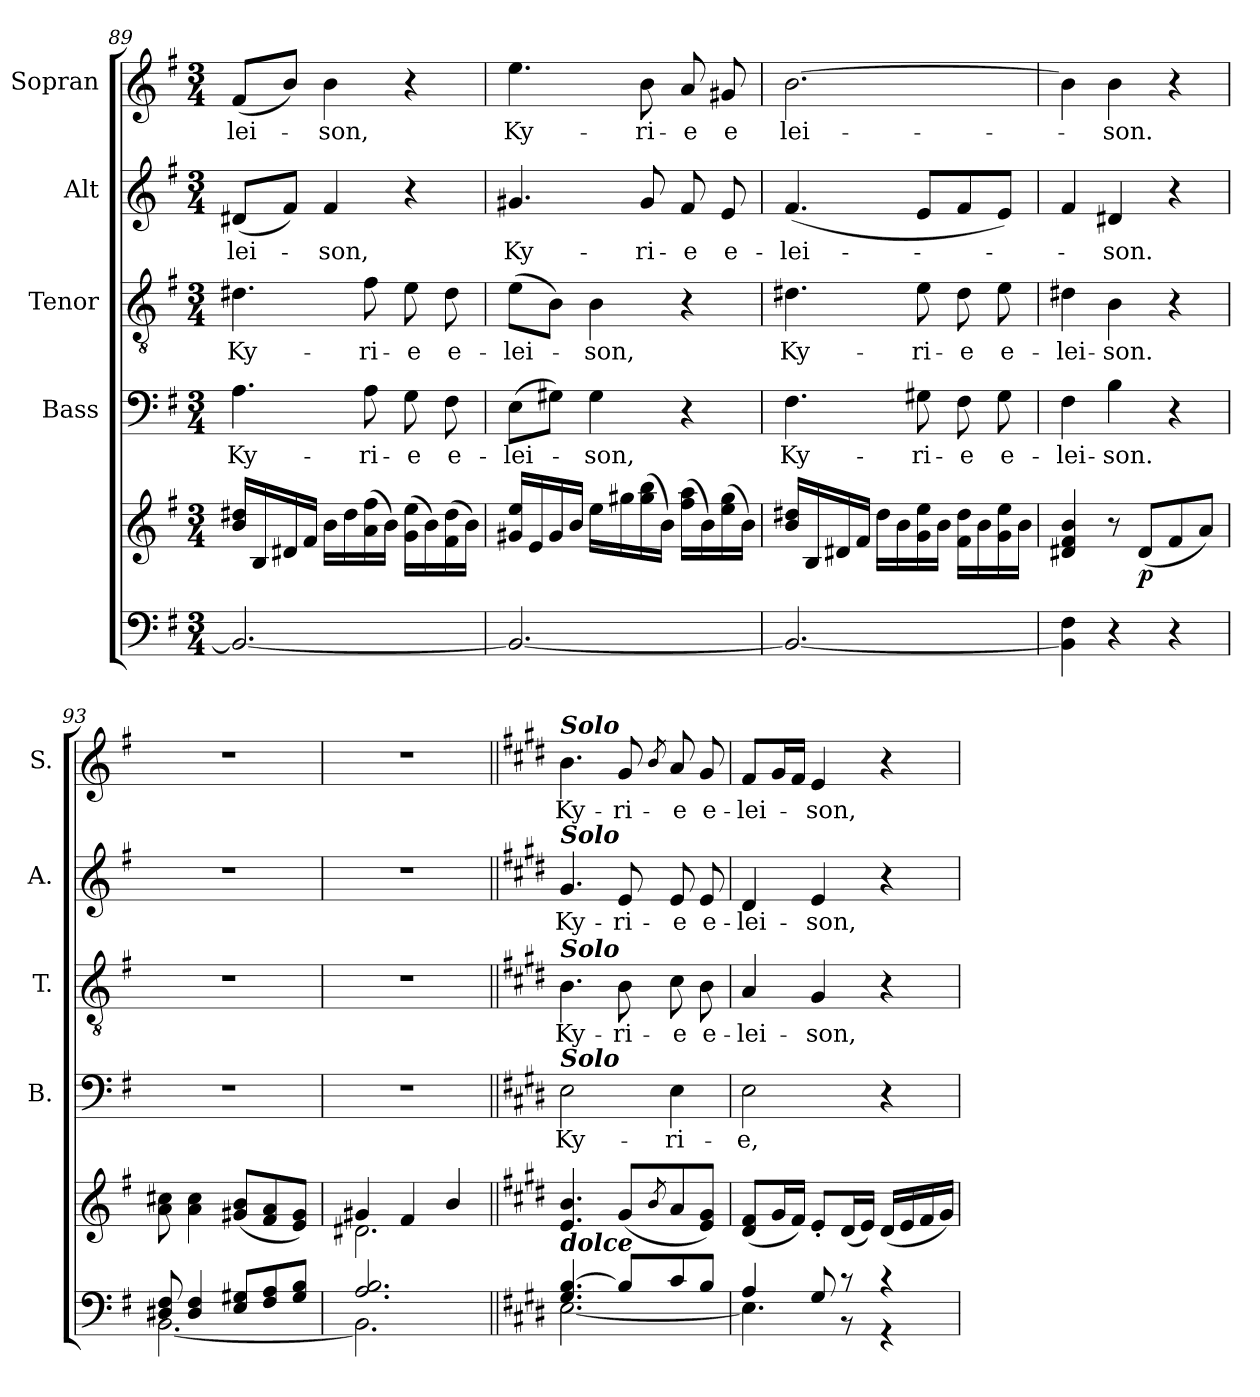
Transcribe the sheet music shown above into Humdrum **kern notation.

**kern	**kern	**dynam	**kern	**text	**kern	**text	**kern	**text	**kern	**text
*part5	*part5	*part5	*part4	*part4	*part3	*part3	*part2	*part2	*part1	*part1
*staff6	*staff5	*staff5/6	*staff4	*staff4	*staff3	*staff3	*staff2	*staff2	*staff1	*staff1
*	*	*	*I"Bass	*	*I"Tenor	*	*I"Alt	*	*I"Sopran	*
*	*	*	*I'B.	*	*I'T.	*	*I'A.	*	*I'S.	*
!!LO:PB:g=z
*clefF4	*clefG2	*	*clefF4	*	*clefGv2	*	*clefG2	*	*clefG2	*
*k[f#]	*k[f#]	*	*k[f#]	*	*k[f#]	*	*k[f#]	*	*k[f#]	*
*G:	*G:	*	*G:	*	*G:	*	*G:	*	*G:	*
*M3/4	*M3/4	*	*M3/4	*	*M3/4	*	*M3/4	*	*M3/4	*
=89	=89	=89	=89	=89	=89	=89	=89	=89	=89	=89
!	!	!	!	!LO:LY:b	!	!LO:LY:b	!	!LO:LY:b	!	!LO:LY:b
2.BB/_	16b/ 16dd#X/LL	.	4.A\	Ky-	4.d#X\	Ky-	(<8d#X/L	-lei-	(<8f#/L	-lei-
.	16B/	.	.	.	.	.	.	.	.	.
.	16d#X/	.	.	.	.	.	8f#/J)	.	8b/J)	.
.	16f#/JJ	.	.	.	.	.	.	.	.	.
!	!	!	!	!	!	!	!	!LO:LY:b	!	!LO:LY:b
.	16b\LL	.	.	.	.	.	4f#/	-son,	4b\	-son,
.	16dd#\	.	.	.	.	.	.	.	.	.
!	!	!	!	!LO:LY:b	!	!LO:LY:b	!	!	!	!
.	(>16a\ 16ff#\	.	8A\	-ri-	8f#\	-ri-	.	.	.	.
.	16b\JJ)	.	.	.	.	.	.	.	.	.
!	!	!	!	!LO:LY:b	!	!LO:LY:b	!	!	!	!
.	(>16g\ 16ee\LL	.	8G\	-e	8e\	-e	4r	.	4r	.
.	16b\)	.	.	.	.	.	.	.	.	.
!	!	!	!	!LO:LY:b	!	!LO:LY:b	!	!	!	!
.	(>16f#\ 16dd#\	.	8F#\	e-	8d#\	e-	.	.	.	.
.	16b\JJ)	.	.	.	.	.	.	.	.	.
=90	=90	=90	=90	=90	=90	=90	=90	=90	=90	=90
!	!	!	!	!LO:LY:b	!	!LO:LY:b	!	!LO:LY:b	!	!LO:LY:b
2.BB/_	16g#X/ 16ee/LL	.	(>8E\L	-lei-	(>8e\L	-lei-	4.g#X/	Ky-	4.ee\	Ky-
.	16e/	.	.	.	.	.	.	.	.	.
.	16g#/	.	8G#X\J)	.	8B\J)	.	.	.	.	.
.	16b/JJ	.	.	.	.	.	.	.	.	.
!	!	!	!	!LO:LY:b	!	!LO:LY:b	!	!	!	!
.	16ee\LL	.	4G#\	-son,	4B\	-son,	.	.	.	.
.	16gg#X\	.	.	.	.	.	.	.	.	.
!	!	!	!	!	!	!	!	!LO:LY:b	!	!LO:LY:b
.	(>16gg#\ 16bb\	.	.	.	.	.	8g#/	-ri-	8b\	-ri-
.	16b\JJ)	.	.	.	.	.	.	.	.	.
!	!	!	!	!	!	!	!	!LO:LY:b	!	!LO:LY:b
.	(>16ff#\ 16aa\LL	.	4r	.	4r	.	8f#/	-e	8a/	-e
.	16b\)	.	.	.	.	.	.	.	.	.
!	!	!	!	!	!	!	!	!LO:LY:b	!	!LO:LY:b
.	(>16ee\ 16gg#\	.	.	.	.	.	8e/	e-	8g#X/	e
.	16b\JJ)	.	.	.	.	.	.	.	.	.
=91	=91	=91	=91	=91	=91	=91	=91	=91	=91	=91
!	!	!	!	!LO:LY:b	!	!LO:LY:b	!	!LO:LY:b	!	!LO:LY:b
2.BB/_	16b/ 16dd#X/LL	.	4.F#\	Ky-	4.d#X\	Ky-	(<4.f#/	-lei-	[2.b\	lei-
.	16B/	.	.	.	.	.	.	.	.	.
.	16d#X/	.	.	.	.	.	.	.	.	.
.	16f#/JJ	.	.	.	.	.	.	.	.	.
.	16dd#\LL	.	.	.	.	.	.	.	.	.
.	16b\	.	.	.	.	.	.	.	.	.
!	!	!	!	!LO:LY:b	!	!LO:LY:b	!	!	!	!
.	16g\ 16ee\	.	8G#X\	-ri-	8e\	-ri-	8e/L	.	.	.
.	16b\JJ	.	.	.	.	.	.	.	.	.
!	!	!	!	!LO:LY:b	!	!LO:LY:b	!	!	!	!
.	16f#\ 16dd#\LL	.	8F#\	-e	8d#\	-e	8f#/	.	.	.
.	16b\	.	.	.	.	.	.	.	.	.
!	!	!	!	!LO:LY:b	!	!LO:LY:b	!	!	!	!
.	16g\ 16ee\	.	8G#\	e-	8e\	e-	8e/J)	.	.	.
.	16b\JJ	.	.	.	.	.	.	.	.	.
=92	=92	=92	=92	=92	=92	=92	=92	=92	=92	=92
!	!	!	!	!LO:LY:b	!	!LO:LY:b	!	!	!	!
4BB\] 4F#\	4d#X/ 4f#/ 4b/	.	4F#\	-lei-	4d#X\	-lei-	4f#/	.	4b\]	.
!	!	!	!	!LO:LY:b	!	!LO:LY:b	!	!LO:LY:b	!	!LO:LY:b
4r	8r	.	4B\	-son.	4B\	-son.	4d#X/	-son.	4b\	-son.
!	!	!LO:DY:b	!	!	!	!	!	!	!	!
.	(<8d#/L	p	.	.	.	.	.	.	.	.
4r	8f#/	.	4r	.	4r	.	4r	.	4r	.
.	8a/J)	.	.	.	.	.	.	.	.	.
=93	=93	=93	=93	=93	=93	=93	=93	=93	=93	=93
*^	*	*	*	*	*	*	*	*	*	*
8D#X/ 8F#/	[<2.BB\	8a\ 8cc#X\	.	2.r	.	2.r	.	2.r	.	2.r	.
4D#/ 4F#/	.	4a\ 4cc#\	.	.	.	.	.	.	.	.	.
8E/ 8G#X/L	.	(<8g#X/ 8b/L	.	.	.	.	.	.	.	.	.
8F#/ 8A/	.	8f#/ 8a/	.	.	.	.	.	.	.	.	.
8G#/ 8B/J	.	8e/ 8g#/J)	.	.	.	.	.	.	.	.	.
!!LO:LB:g=z
=94	=94	=94	=94	=94	=94	=94	=94	=94	=94	=94	=94
*	*	*^	*	*	*	*	*	*	*	*	*
2.A/ 2.B/	2.BB\]	4g#X/	2.d#X\	.	2.r	.	2.r	.	2.r	.	2.r	.
.	.	4f#/	.	.	.	.	.	.	.	.	.	.
.	.	4b/	.	.	.	.	.	.	.	.	.	.
*	*	*v	*v	*	*	*	*	*	*	*	*	*
=95||	=95||	=95||	=95||	=95||	=95||	=95||	=95||	=95||	=95||	=95||	=95||
*k[f#c#g#d#]	*	*k[f#c#g#d#]	*	*k[f#c#g#d#]	*	*k[f#c#g#d#]	*	*k[f#c#g#d#]	*	*k[f#c#g#d#]	*
*E:	*	*E:	*	*E:	*	*E:	*	*E:	*	*E:	*
!	!	!	!	!	!	!	!	!	!	!LO:TX:a:Bi:t=Solo	!
!	!	!	!	!	!	!	!	!LO:TX:a:Bi:t=Solo	!	!	!
!	!	!	!	!	!	!LO:TX:a:Bi:t=Solo	!	!	!	!	!
!	!	!	!	!LO:TX:a:Bi:t=Solo	!	!	!	!	!	!	!
!	!	!LO:TX:b:Bi:t=dolce	!	!	!	!	!	!	!	!	!
!	!	!	!	!	!LO:LY:b	!	!LO:LY:b	!	!LO:LY:b	!	!LO:LY:b
4.G#/ [>4.B/	[<2.E\	4.e/ 4.b/	.	2E\	Ky-	4.B\	Ky-	4.g#/	Ky-	4.b\	Ky-
!	!	!	!	!	!	!	!LO:LY:b	!	!LO:LY:b	!	!LO:LY:b
8B/L]	.	(<8g#/L	.	.	.	8B\	-ri-	8e/	-ri-	8g#/	-ri-
.	.	8qb/	.	.	.	.	.	.	.	8qb/	.
!	!	!	!	!	!LO:LY:b	!	!LO:LY:b	!	!LO:LY:b	!	!LO:LY:b
8c#/	.	8a/	.	4E\	-ri-	8c#\	-e	8e/	-e	8a/	-e
!	!	!	!	!	!	!	!LO:LY:b	!	!LO:LY:b	!	!LO:LY:b
8B/J	.	8e/ 8g#/J)	.	.	.	8B\	e-	8e/	e-	8g#/	e-
=96	=96	=96	=96	=96	=96	=96	=96	=96	=96	=96	=96
!	!	!	!	!	!LO:LY:b	!	!LO:LY:b	!	!LO:LY:b	!	!LO:LY:b
4A/	4.E\]	(<8d#/ 8f#/L	.	2E\	-e,	4A/	-lei-	4d#/	-lei-	8f#/L	-lei-
.	.	16g#/L	.	.	.	.	.	.	.	16g#/L	.
.	.	16f#/JJ)	.	.	.	.	.	.	.	16f#/JJ	.
!	!	!	!	!	!	!	!LO:LY:b	!	!LO:LY:b	!	!LO:LY:b
8G#/	.	8e'</L	.	.	.	4G#/	-son,	4e/	-son,	4e/	-son,
8rc	8r	(<16d#/L	.	.	.	.	.	.	.	.	.
.	.	16e/JJ)	.	.	.	.	.	.	.	.	.
4rc	4r	(<16d#/LL	.	4r	.	4r	.	4r	.	4r	.
.	.	16e/	.	.	.	.	.	.	.	.	.
.	.	16f#/	.	.	.	.	.	.	.	.	.
.	.	16g#/JJ)	.	.	.	.	.	.	.	.	.
*v	*v	*	*	*	*	*	*	*	*	*	*
=	=	=	=	=	=	=	=	=	=	=
*-	*-	*-	*-	*-	*-	*-	*-	*-	*-	*-
